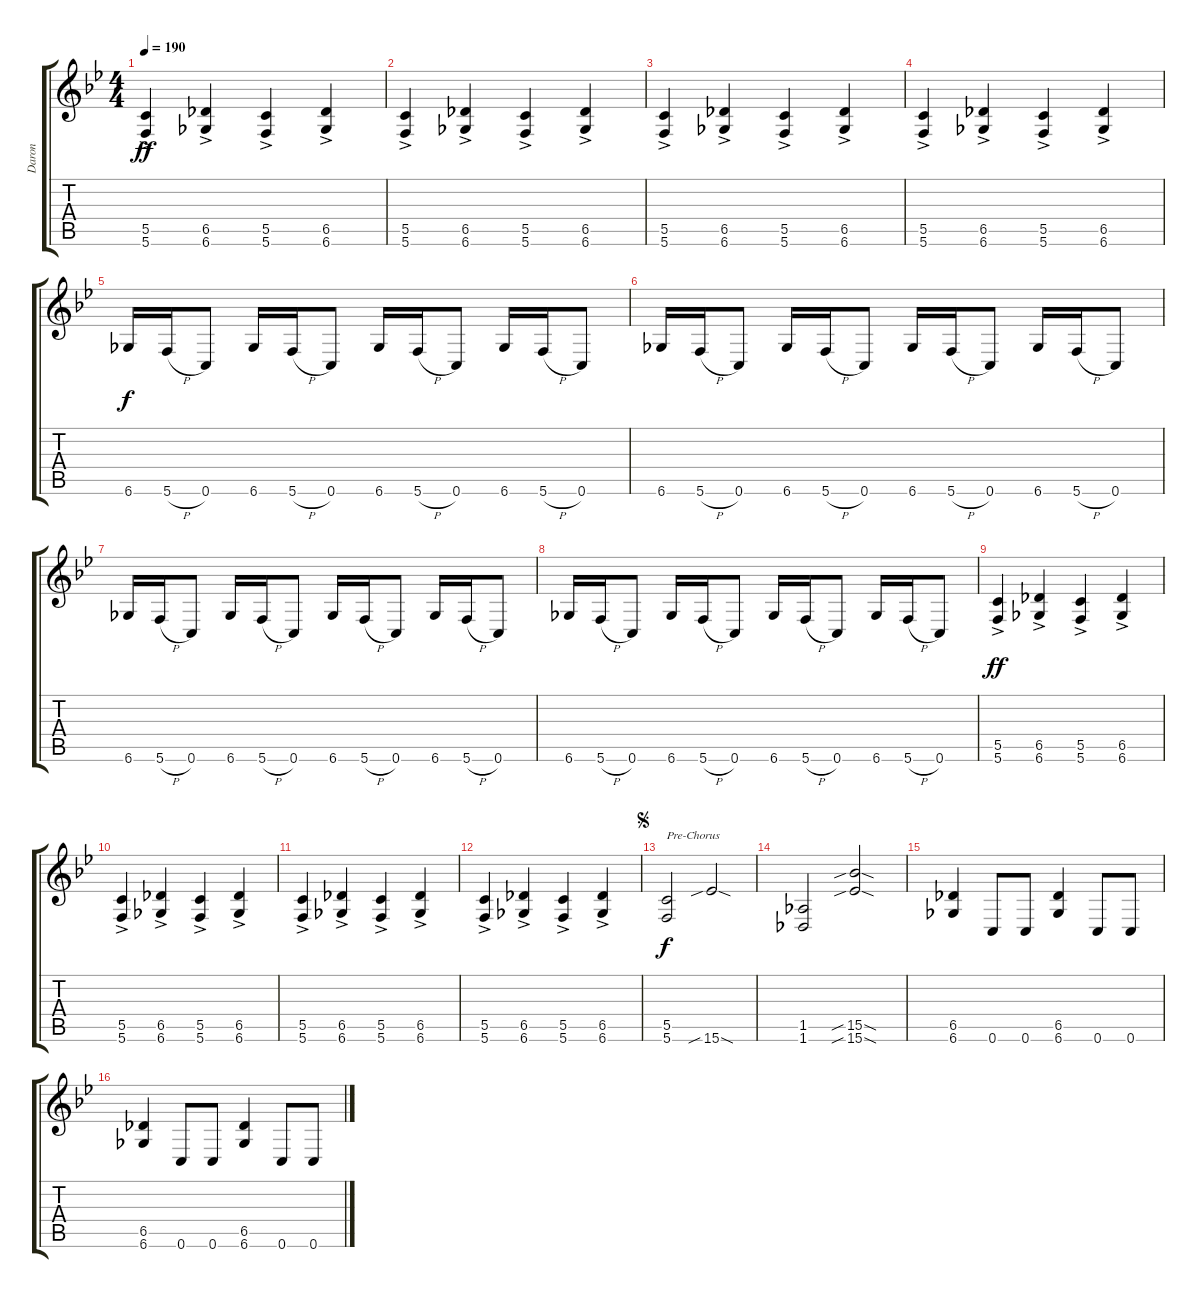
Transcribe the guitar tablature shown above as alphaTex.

\track ("Daron " "Daron ") {instrument overdrivenguitar}
\staff {score tabs}
\tuning (D4 A3 F3 C3 G2 C2) {hide}
\ts (4 4)
\tempo 190
\clef g2
\ks bb
(5.5 5.6{ac}).4{dy ff} (6.5 6.6{ac}).4 (5.5 5.6{ac}).4 (6.5 6.6{ac}).4 |
(5.5 5.6{ac}).4 (6.5 6.6{ac}).4 (5.5 5.6{ac}).4 (6.5 6.6{ac}).4 |
(5.5 5.6{ac}).4 (6.5 6.6{ac}).4 (5.5 5.6{ac}).4 (6.5 6.6{ac}).4 |
(5.5 5.6{ac}).4 (6.5 6.6{ac}).4 (5.5 5.6{ac}).4 (6.5 6.6{ac}).4 |
6.6.16{dy f} 5.6{h}.16 0.6.8 6.6.16 5.6{h}.16 0.6.8 6.6.16 5.6{h}.16 0.6.8 6.6.16 5.6{h}.16 0.6.8 |
6.6.16 5.6{h}.16 0.6.8 6.6.16 5.6{h}.16 0.6.8 6.6.16 5.6{h}.16 0.6.8 6.6.16 5.6{h}.16 0.6.8 |
6.6.16 5.6{h}.16 0.6.8 6.6.16 5.6{h}.16 0.6.8 6.6.16 5.6{h}.16 0.6.8 6.6.16 5.6{h}.16 0.6.8 |
6.6.16 5.6{h}.16 0.6.8 6.6.16 5.6{h}.16 0.6.8 6.6.16 5.6{h}.16 0.6.8 6.6.16 5.6{h}.16 0.6.8 |
(5.5 5.6{ac}).4{dy ff} (6.5 6.6{ac}).4 (5.5 5.6{ac}).4 (6.5 6.6{ac}).4 |
(5.5 5.6{ac}).4 (6.5 6.6{ac}).4 (5.5 5.6{ac}).4 (6.5 6.6{ac}).4 |
(5.5 5.6{ac}).4 (6.5 6.6{ac}).4 (5.5 5.6{ac}).4 (6.5 6.6{ac}).4 |
(5.5 5.6{ac}).4 (6.5 6.6{ac}).4 (5.5 5.6{ac}).4 (6.5 6.6{ac}).4 |
\jump segno
(5.5 5.6).2{txt "Pre-Chorus" dy f} 15.6{sib sod}.2 |
(1.5 1.6).2 (15.5{sib sod} 15.6{sib sod}).2 |
(6.5 6.6).4 0.6.8 0.6.8 (6.5 6.6).4 0.6.8 0.6.8 |
(6.5 6.6).4 0.6.8 0.6.8 (6.5 6.6).4 0.6.8 0.6.8
